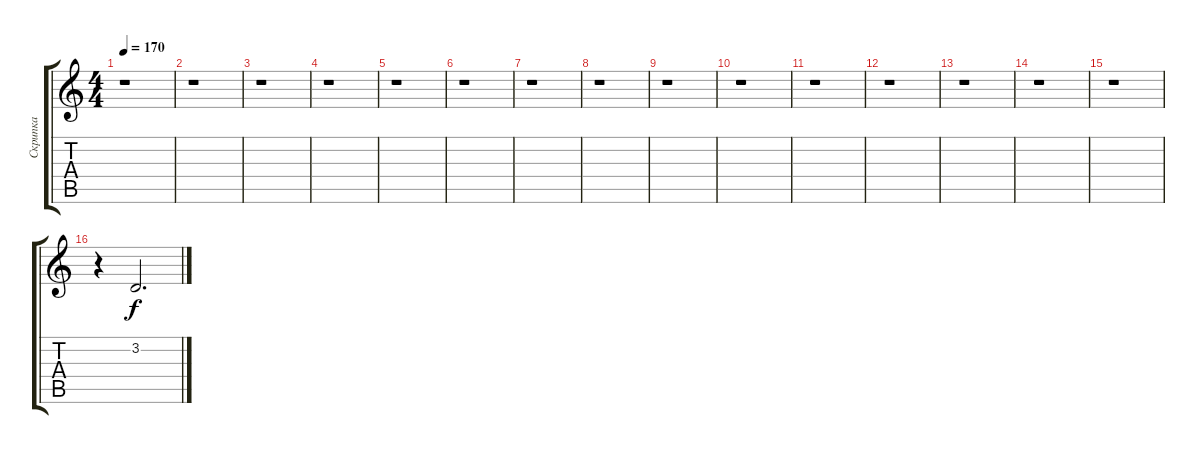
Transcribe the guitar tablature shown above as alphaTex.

\track ("Скрипка" "Скрипка") {instrument shakuhachi}
\staff {score tabs}
\tuning (E4 B3 G3 D3 A2 E2) {hide}
\ts (4 4)
\tempo 170
\clef g2
\ks c
r.1{dy f} |
r.1 |
r.1 |
r.1 |
r.1 |
r.1 |
r.1 |
r.1 |
r.1 |
r.1 |
r.1 |
r.1 |
r.1 |
r.1 |
r.1 |
r.4 3.2.2{d volume 6}
